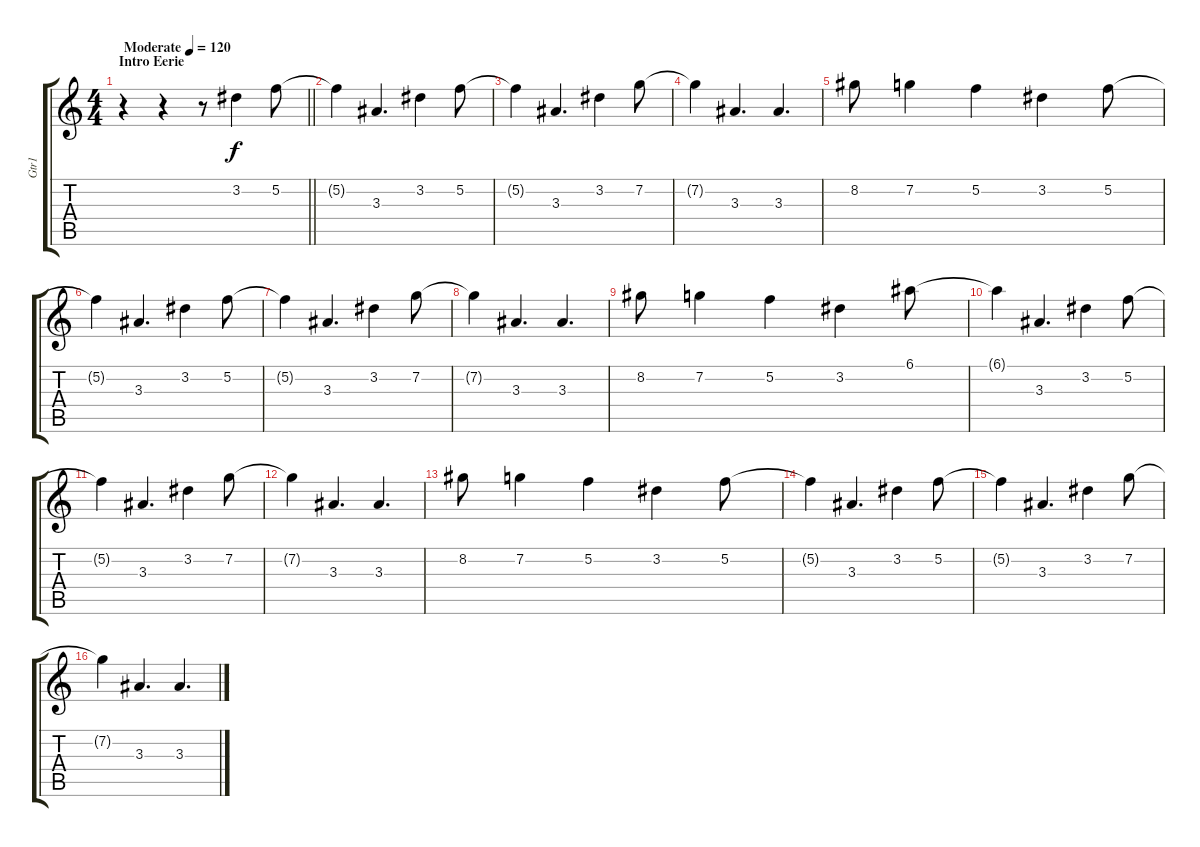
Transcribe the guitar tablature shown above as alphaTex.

\track ("Gtr1" "Gtr1") {instrument distortionguitar}
\staff {score tabs}
\tuning (E4 C4 G3 C3 G2 C2) {hide}
\ts (4 4)
\section ("" "Intro Eerie")
\tempo (120 "Moderate")
\clef g2
\barLineRight lightlight
\ks c
r.4{dy f volume 5 instrument distortionguitar} r.4 r.8 3.2.4 5.2.8 |
5.2{t}.4 3.3.4{d} 3.2.4 5.2.8 |
5.2{t}.4 3.3.4{d} 3.2.4 7.2.8 |
7.2{t}.4 3.3.4{d} 3.3.4{d} |
8.2.8 7.2.4 5.2.4 3.2.4 5.2.8 |
5.2{t}.4 3.3.4{d} 3.2.4 5.2.8 |
5.2{t}.4 3.3.4{d} 3.2.4 7.2.8 |
7.2{t}.4 3.3.4{d} 3.3.4{d} |
8.2.8 7.2.4 5.2.4 3.2.4 6.1.8 |
6.1{t}.4 3.3.4{d} 3.2.4 5.2.8 |
5.2{t}.4 3.3.4{d} 3.2.4 7.2.8 |
7.2{t}.4 3.3.4{d} 3.3.4{d} |
8.2.8 7.2.4 5.2.4 3.2.4 5.2.8 |
5.2{t}.4 3.3.4{d} 3.2.4 5.2.8 |
5.2{t}.4 3.3.4{d} 3.2.4 7.2.8 |
7.2{t}.4 3.3.4{d} 3.3.4{d}
